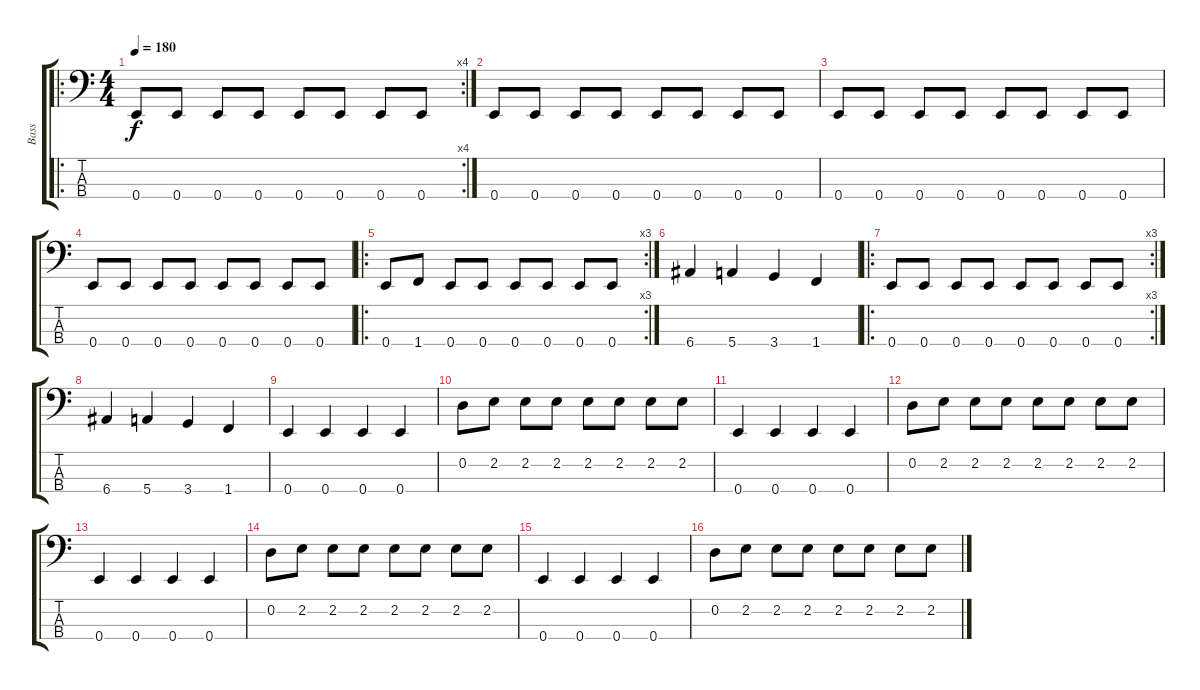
\track ("Bass" "Bass") {instrument electricbasspick}
\staff {score tabs}
\tuning (G2 D2 A1 E1) {hide}
\ro
\rc 4
\ts (4 4)
\tempo 180
\clef f4
\ks c
0.4.8{dy f instrument electricbasspick} 0.4.8 0.4.8 0.4.8 0.4.8 0.4.8 0.4.8 0.4.8 |
0.4.8 0.4.8 0.4.8 0.4.8 0.4.8 0.4.8 0.4.8 0.4.8 |
0.4.8 0.4.8 0.4.8 0.4.8 0.4.8 0.4.8 0.4.8 0.4.8 |
0.4.8 0.4.8 0.4.8 0.4.8 0.4.8 0.4.8 0.4.8 0.4.8 |
\ro
\rc 3
0.4.8 1.4.8 0.4.8 0.4.8 0.4.8 0.4.8 0.4.8 0.4.8 |
6.4.4 5.4.4 3.4.4 1.4.4 |
\ro
\rc 3
0.4.8 0.4.8 0.4.8 0.4.8 0.4.8 0.4.8 0.4.8 0.4.8 |
6.4.4 5.4.4 3.4.4 1.4.4 |
0.4.4 0.4.4 0.4.4 0.4.4 |
0.2.8 2.2.8 2.2.8 2.2.8 2.2.8 2.2.8 2.2.8 2.2.8 |
0.4.4 0.4.4 0.4.4 0.4.4 |
0.2.8 2.2.8 2.2.8 2.2.8 2.2.8 2.2.8 2.2.8 2.2.8 |
0.4.4 0.4.4 0.4.4 0.4.4 |
0.2.8 2.2.8 2.2.8 2.2.8 2.2.8 2.2.8 2.2.8 2.2.8 |
0.4.4 0.4.4 0.4.4 0.4.4 |
0.2.8 2.2.8 2.2.8 2.2.8 2.2.8 2.2.8 2.2.8 2.2.8
